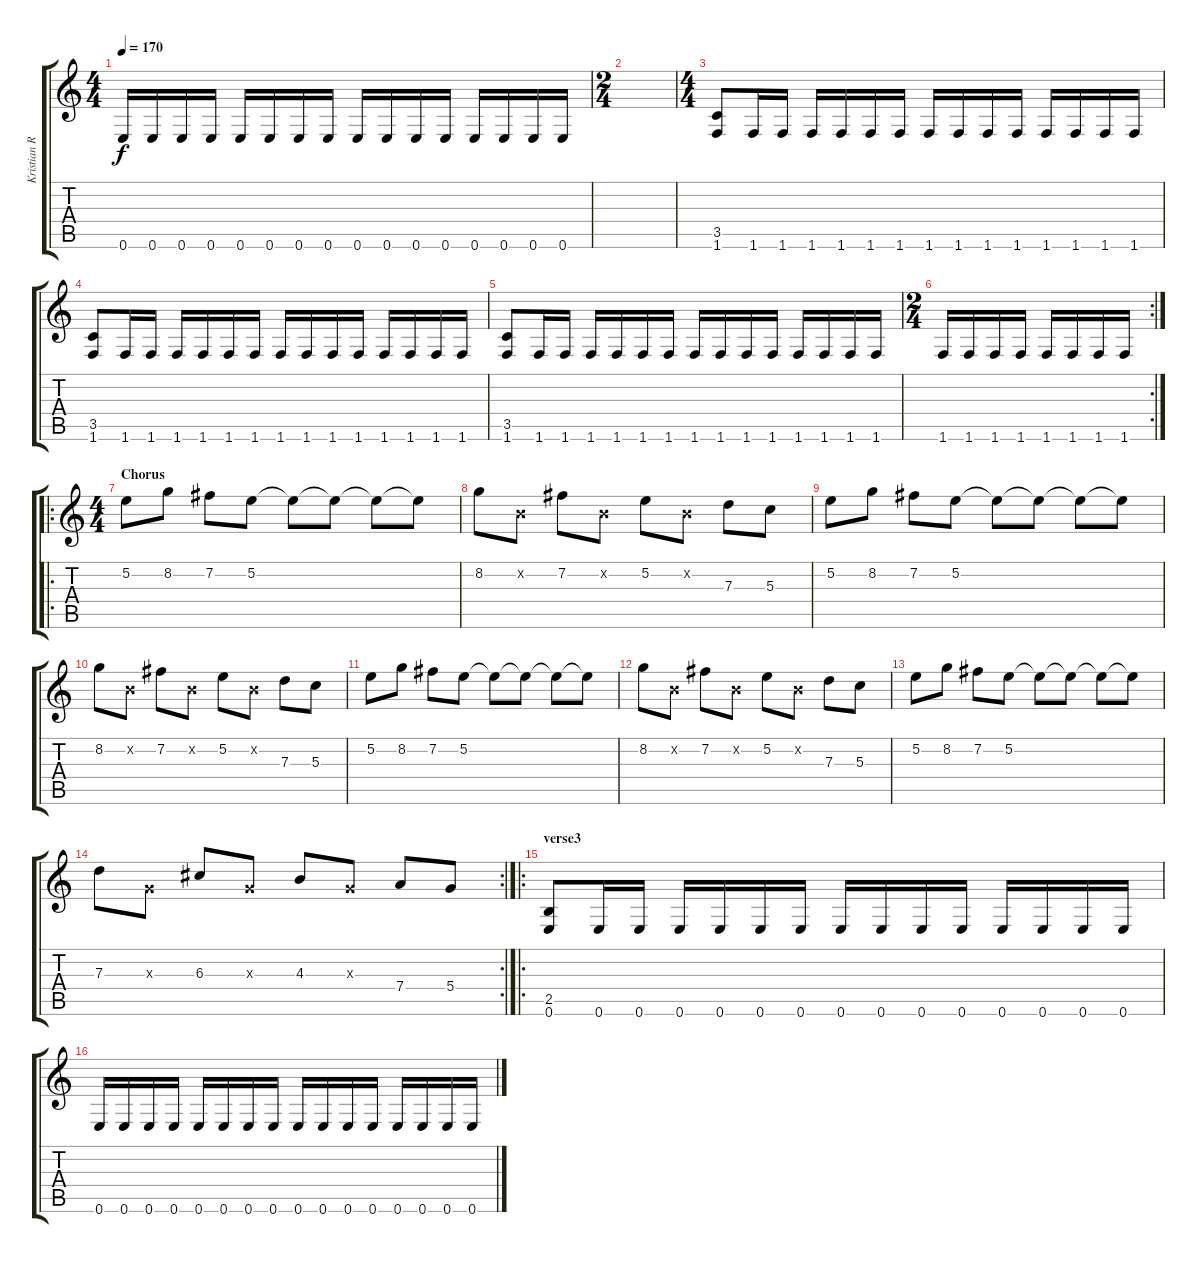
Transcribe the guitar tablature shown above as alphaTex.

\track ("Kristian Ranta" "Kristian R") {instrument distortionguitar}
\staff {score tabs}
\tuning (E4 B3 G3 D3 A2 E2) {hide}
\ts (4 4)
\tempo 170
\clef g2
\ks c
0.6.16{dy f} 0.6.16 0.6.16 0.6.16 0.6.16 0.6.16 0.6.16 0.6.16 0.6.16 0.6.16 0.6.16 0.6.16 0.6.16 0.6.16 0.6.16 0.6.16 |
\ts (2 4)
|
\ts (4 4)
(3.5 1.6).8 1.6.16 1.6.16 1.6.16 1.6.16 1.6.16 1.6.16 1.6.16 1.6.16 1.6.16 1.6.16 1.6.16 1.6.16 1.6.16 1.6.16 |
(3.5 1.6).8 1.6.16 1.6.16 1.6.16 1.6.16 1.6.16 1.6.16 1.6.16 1.6.16 1.6.16 1.6.16 1.6.16 1.6.16 1.6.16 1.6.16 |
(3.5 1.6).8 1.6.16 1.6.16 1.6.16 1.6.16 1.6.16 1.6.16 1.6.16 1.6.16 1.6.16 1.6.16 1.6.16 1.6.16 1.6.16 1.6.16 |
\rc 2
\ts (2 4)
1.6.16 1.6.16 1.6.16 1.6.16 1.6.16 1.6.16 1.6.16 1.6.16 |
\ro
\ts (4 4)
\section ("" "Chorus")
5.2.8 8.2.8 7.2.8 5.2.8 5.2{t}.8 5.2{t}.8 5.2{t}.8 5.2{t}.8 |
8.2.8 0.2{x}.8 7.2.8 0.2{x}.8 5.2.8 0.2{x}.8 7.3.8 5.3.8 |
5.2.8 8.2.8 7.2.8 5.2.8 5.2{t}.8 5.2{t}.8 5.2{t}.8 5.2{t}.8 |
8.2.8 0.2{x}.8 7.2.8 0.2{x}.8 5.2.8 0.2{x}.8 7.3.8 5.3.8 |
5.2.8 8.2.8 7.2.8 5.2.8 5.2{t}.8 5.2{t}.8 5.2{t}.8 5.2{t}.8 |
8.2.8 0.2{x}.8 7.2.8 0.2{x}.8 5.2.8 0.2{x}.8 7.3.8 5.3.8 |
5.2.8 8.2.8 7.2.8 5.2.8 5.2{t}.8 5.2{t}.8 5.2{t}.8 5.2{t}.8 |
\rc 2
7.3.8 0.3{x}.8 6.3.8 0.3{x}.8 4.3.8 0.3{x}.8 7.4.8 5.4.8 |
\ro
\section ("" "verse3")
(2.5 0.6).8 0.6.16 0.6.16 0.6.16 0.6.16 0.6.16 0.6.16 0.6.16 0.6.16 0.6.16 0.6.16 0.6.16 0.6.16 0.6.16 0.6.16 |
0.6.16 0.6.16 0.6.16 0.6.16 0.6.16 0.6.16 0.6.16 0.6.16 0.6.16 0.6.16 0.6.16 0.6.16 0.6.16 0.6.16 0.6.16 0.6.16
